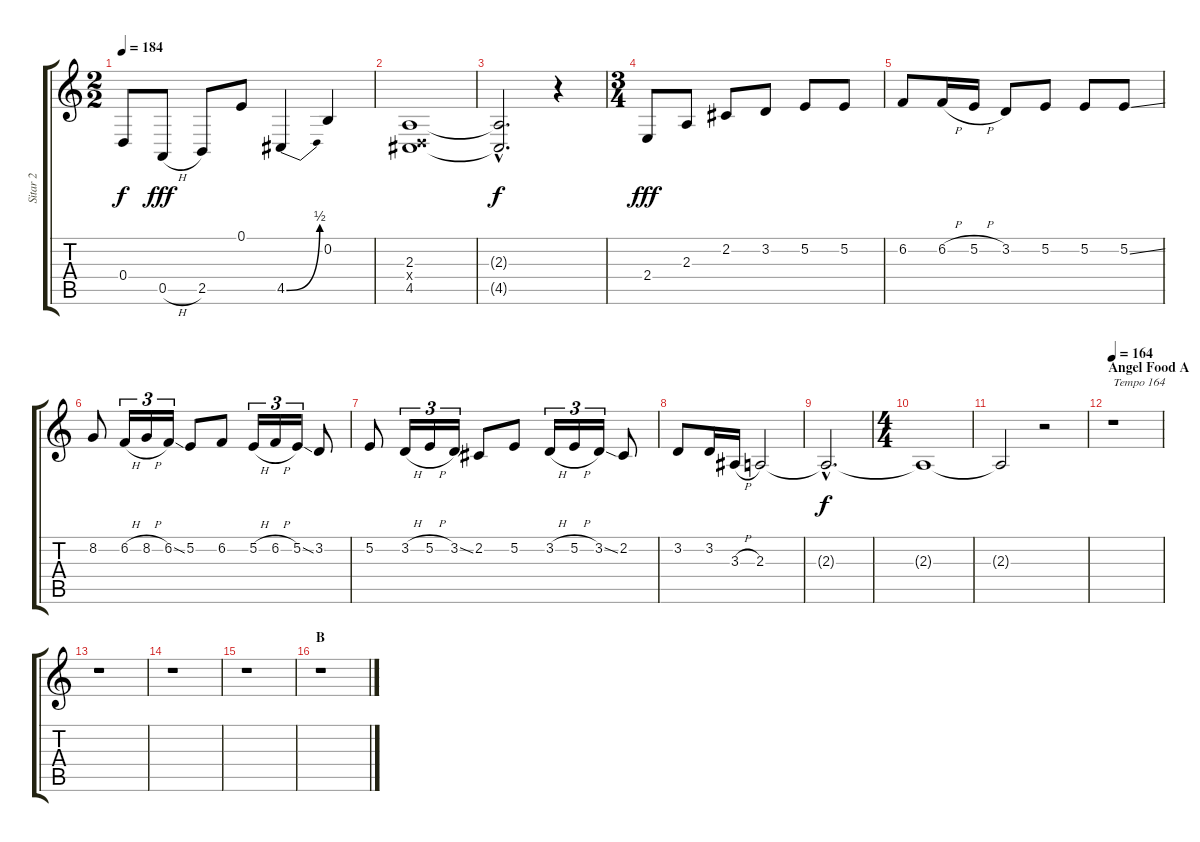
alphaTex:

\track ("Sitar 2" "Sitar 2") {instrument sitar}
\staff {score tabs}
\tuning (E4 B3 G3 D3 A2 E2) {hide}
\ts (2 2)
\tempo 184
\clef g2
\ks c
0.4{t}.8{dy f} 0.5{h}.8{dy fff} 2.5.8 0.1.8 4.5{be (bend 0 0 60 2)}.4 0.2.4 |
(2.3 0.4{x} 4.5).1 |
(2.3{hac t} 4.5{hac t}).2{d dy f} r.4 |
\ts (3 4)
2.4.8{dy fff} 2.3.8 2.2.8 3.2.8 5.2.8 5.2.8 |
6.2.8 6.2{h}.16 5.2{h}.16 3.2.8 5.2.8 5.2.8 5.2{ss}.8 |
8.2.8 6.2{h}.16{tu (3 2)} 8.2{h}.16{tu (3 2)} 6.2{ss}.16{tu (3 2)} 5.2.8 6.2.8 5.2{h}.16{tu (3 2)} 6.2{h}.16{tu (3 2)} 5.2{ss}.16{tu (3 2)} 3.2.8 |
5.2.8 3.2{h}.16{tu (3 2)} 5.2{h}.16{tu (3 2)} 3.2{ss}.16{tu (3 2)} 2.2.8 5.2.8 3.2{h}.16{tu (3 2)} 5.2{h}.16{tu (3 2)} 3.2{ss}.16{tu (3 2)} 2.2.8 |
3.2.8 3.2.16 3.3{h}.16 2.3.2 |
2.3{hac t}.2{d dy f} |
\ts (4 4)
2.3{t}.1 |
2.3{t}.2 r.2 |
\section ("" "Angel Food A")
\tempo 164
r.1{txt "Tempo 164"} |
r.1 |
r.1 |
r.1 |
\section ("" "B")
r.1
